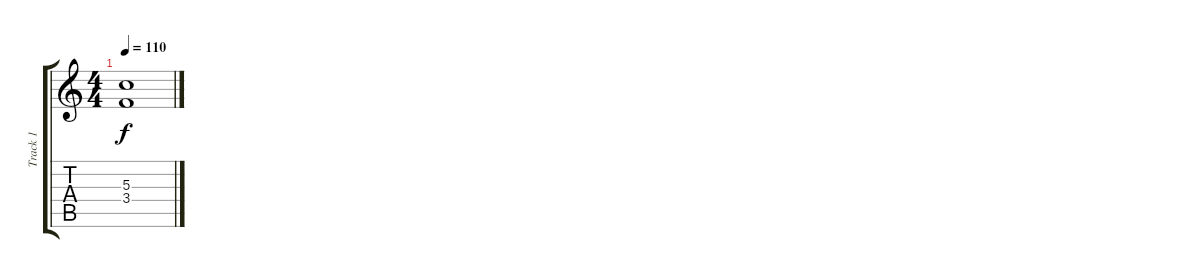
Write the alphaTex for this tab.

\track ("Track 1" "Track 1") {instrument distortionguitar}
\staff {score tabs}
\tuning (E4 B3 G3 D3 A2 E2) {hide}
\ts (4 4)
\tempo 110
\clef g2
\ks c
(5.3{t} 3.4{t}).1{dy f}
